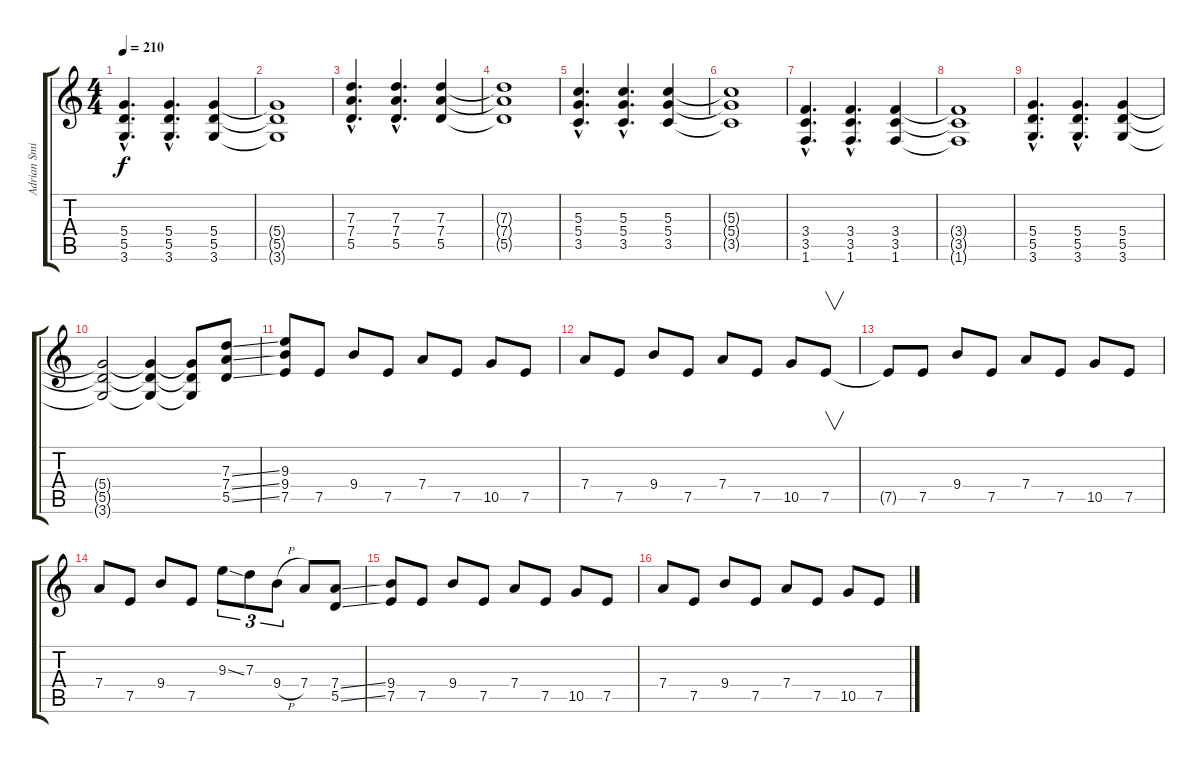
\track ("Adrian Smith" "Adrian Smi") {instrument distortionguitar}
\staff {score tabs}
\tuning (E4 B3 G3 D3 A2 E2) {hide}
\ts (4 4)
\tempo 210
\clef g2
\ks c
(5.4{hac} 5.5{hac} 3.6{hac}).4{d dy f} (5.4{hac} 5.5{hac} 3.6{hac}).4{d} (5.4 5.5 3.6).4 |
(5.4{t} 5.5{t} 3.6{t}).1 |
(7.3{hac} 7.4{hac} 5.5{hac}).4{d} (7.3{hac} 7.4{hac} 5.5{hac}).4{d} (7.3 7.4 5.5).4 |
(7.3{t} 7.4{t} 5.5{t}).1 |
(5.3{hac} 5.4{hac} 3.5{hac}).4{d} (5.3{hac} 5.4{hac} 3.5{hac}).4{d} (5.3 5.4 3.5).4 |
(5.3{t} 5.4{t} 3.5{t}).1 |
(3.4{hac} 3.5{hac} 1.6{hac}).4{d} (3.4{hac} 3.5{hac} 1.6{hac}).4{d} (3.4 3.5 1.6).4 |
(3.4{t} 3.5{t} 1.6{t}).1 |
(5.4{hac} 5.5{hac} 3.6{hac}).4{d} (5.4{hac} 5.5{hac} 3.6{hac}).4{d} (5.4 5.5 3.6).4 |
(5.4{t} 5.5{t} 3.6{t}).2 (5.4{t} 5.5{t} 3.6{t}).4 (5.4{t} 5.5{t} 3.6{t}).8 (7.3{ss} 7.4{ss} 5.5{ss}).8 |
(9.3 9.4 7.5).8 7.5.8 9.4.8 7.5.8 7.4.8 7.5.8 10.5.8 7.5.8 |
7.4.8 7.5.8 9.4.8 7.5.8 7.4.8 7.5.8 10.5.8 7.5.8{v} |
7.5{t}.8 7.5.8 9.4.8 7.5.8 7.4.8 7.5.8 10.5.8 7.5.8 |
7.4.8 7.5.8 9.4.8 7.5.8 9.3{ss}.8{tu (3 2)} 7.3.8{tu (3 2)} 9.4{h}.8{tu (3 2)} 7.4.8 (7.4{ss} 5.5{ss}).8 |
(9.4 7.5).8 7.5.8 9.4.8 7.5.8 7.4.8 7.5.8 10.5.8 7.5.8 |
7.4.8 7.5.8 9.4.8 7.5.8 7.4.8 7.5.8 10.5.8 7.5.8
